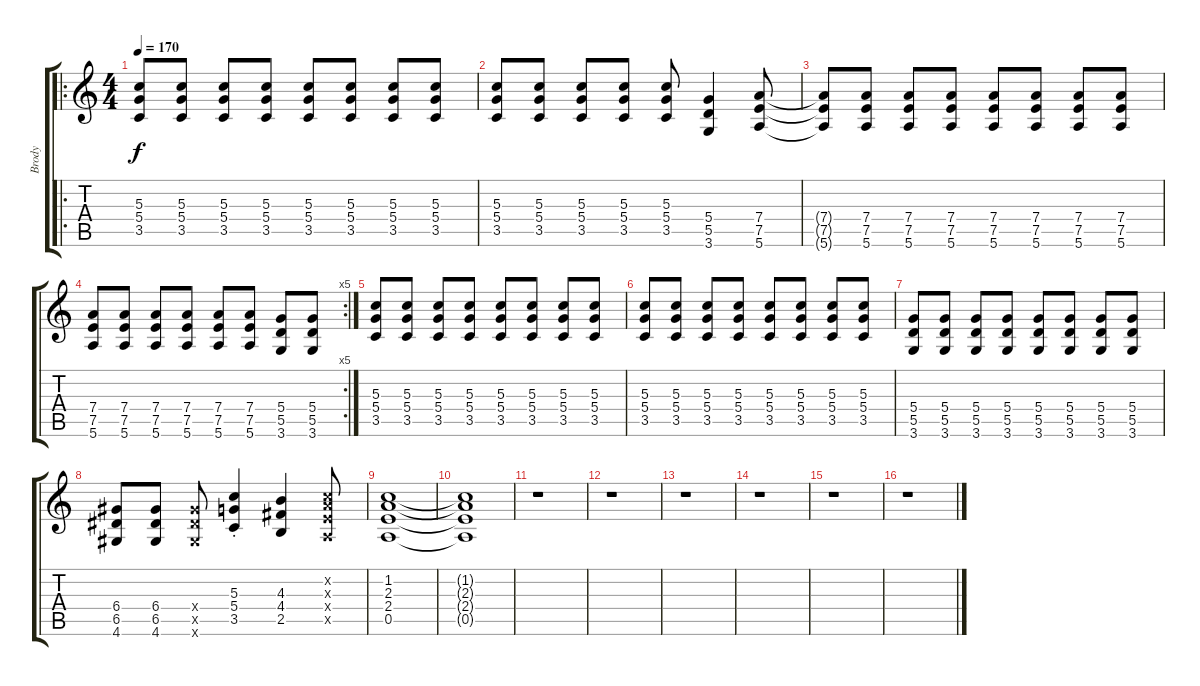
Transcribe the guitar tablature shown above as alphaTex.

\track ("Brody" "Brody") {instrument distortionguitar}
\staff {score tabs}
\tuning (E4 B3 G3 D3 A2 E2) {hide}
\ro
\ts (4 4)
\tempo 170
\clef g2
\ks c
(5.3 5.4 3.5).8{dy f} (5.3 5.4 3.5).8 (5.3 5.4 3.5).8 (5.3 5.4 3.5).8 (5.3 5.4 3.5).8 (5.3 5.4 3.5).8 (5.3 5.4 3.5).8 (5.3 5.4 3.5).8 |
(5.3 5.4 3.5).8 (5.3 5.4 3.5).8 (5.3 5.4 3.5).8 (5.3 5.4 3.5).8 (5.3 5.4 3.5).8 (5.4 5.5 3.6).4 (7.4 7.5 5.6).8 |
(7.4{t} 7.5{t} 5.6{t}).8 (7.4 7.5 5.6).8 (7.4 7.5 5.6).8 (7.4 7.5 5.6).8 (7.4 7.5 5.6).8 (7.4 7.5 5.6).8 (7.4 7.5 5.6).8 (7.4 7.5 5.6).8 |
\rc 5
(7.4 7.5 5.6).8 (7.4 7.5 5.6).8 (7.4 7.5 5.6).8 (7.4 7.5 5.6).8 (7.4 7.5 5.6).8 (7.4 7.5 5.6).8 (5.4 5.5 3.6).8 (5.4 5.5 3.6).8 |
(5.3 5.4 3.5).8 (5.3 5.4 3.5).8 (5.3 5.4 3.5).8 (5.3 5.4 3.5).8 (5.3 5.4 3.5).8 (5.3 5.4 3.5).8 (5.3 5.4 3.5).8 (5.3 5.4 3.5).8 |
(5.3 5.4 3.5).8 (5.3 5.4 3.5).8 (5.3 5.4 3.5).8 (5.3 5.4 3.5).8 (5.3 5.4 3.5).8 (5.3 5.4 3.5).8 (5.3 5.4 3.5).8 (5.3 5.4 3.5).8 |
(5.4 5.5 3.6).8 (5.4 5.5 3.6).8 (5.4 5.5 3.6).8 (5.4 5.5 3.6).8 (5.4 5.5 3.6).8 (5.4 5.5 3.6).8 (5.4 5.5 3.6).8 (5.4 5.5 3.6).8 |
(6.4 6.5 4.6).8 (6.4 6.5 4.6).8 (6.4{x} 6.5{x} 4.6{x}).8 (5.3{st} 5.4{st} 3.5{st}).4 (4.3 4.4 2.5).4 (1.2{x} 2.3{x} 2.4{x} 0.5{x}).8 |
(1.2 2.3 2.4 0.5).1 |
(1.2{t} 2.3{t} 2.4{t} 0.5{t}).1 |
r.1 |
r.1 |
r.1 |
r.1 |
r.1 |
r.1
